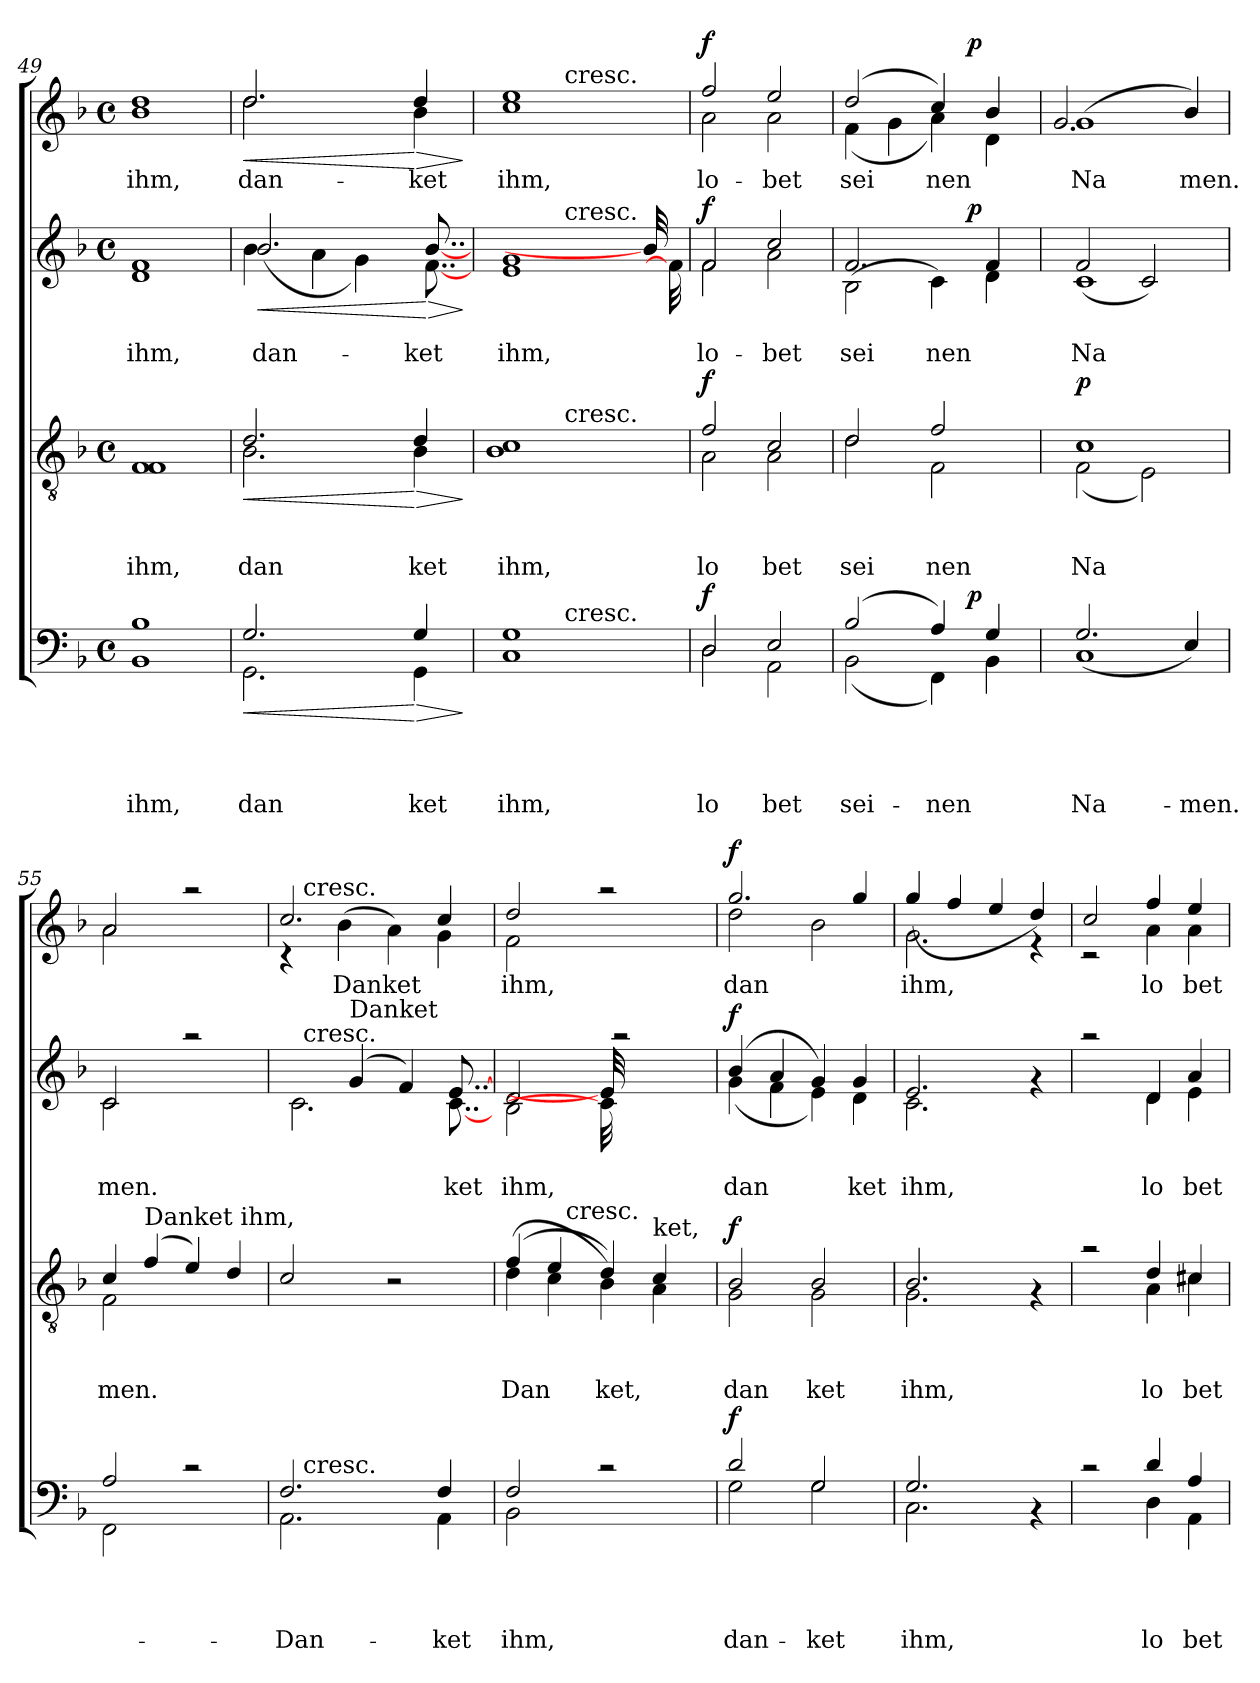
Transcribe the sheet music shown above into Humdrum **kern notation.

**kern	**text	**text	**text	**text	**dynam	**kern	**text	**text	**text	**dynam	**kern	**text	**text	**dynam	**kern	**text	**dynam
*part4	*part4	*part4	*part4	*part4	*part4	*part3	*part3	*part3	*part3	*part3	*part2	*part2	*part2	*part2	*part1	*part1	*part1
*staff4	*staff4	*staff4	*staff4	*staff4	*staff4	*staff3	*staff3	*staff3	*staff3	*staff3	*staff2	*staff2	*staff2	*staff2	*staff1	*staff1	*staff1
*clefF4	*	*	*	*	*	*clefGv2	*	*	*	*	*clefG2	*	*	*	*clefG2	*	*
*k[b-]	*	*	*	*	*	*k[b-]	*	*	*	*	*k[b-]	*	*	*	*k[b-]	*	*
*F:	*	*	*	*	*	*F:	*	*	*	*	*F:	*	*	*	*F:	*	*
*M4/4	*	*	*	*	*	*M4/4	*	*	*	*	*M4/4	*	*	*	*M4/4	*	*
*met(c)	*	*	*	*	*	*met(c)	*	*	*	*	*met(c)	*	*	*	*met(c)	*	*
=49	=49	=49	=49	=49	=49	=49	=49	=49	=49	=49	=49	=49	=49	=49	=49	=49	=49
!	!	!	!	!LO:LY:b	!	!	!	!	!LO:LY:b	!	!	!	!LO:LY:b	!	!	!LO:LY:b	!
1BB- 1B-	.	.	.	ihm,	.	1F 1F	.	.	ihm,	.	1d 1f	.	ihm,	.	1b- 1dd	ihm,	.
=50	=50	=50	=50	=50	=50	=50	=50	=50	=50	=50	=50	=50	=50	=50	=50	=50	=50
!	!	!	!	!LO:LY:b	!LO:HP:b	!	!	!	!LO:LY:b	!LO:HP:b	!	!	!	!	!	!LO:LY:b	!LO:HP:b
*^	*	*	*	*	*	*^	*	*	*	*	*^	*	*	*	*^	*	*
*	*	*	*	*	*	*	*	*	*	*	*	*	*	*^	*	*	*	*	*	*	*
*	*	*	*	*	*	*	*	*	*	*	*	*	*	*	*^	*	*	*	*	*	*	*
2.G/	2.GG\	.	.	.	dan	<	2.d/	2.B-\	.	.	dan	<	16.ryy	32ryy	32ryy	32ryy	.	.	.	2.dd/	2.dd\	dan-	<
!	!	!	!	!	!	!	!	!	!	!	!	!	!	!	!	!	!	!LO:LY:b	!LO:HP:b	!	!	!	!
.	.	.	.	.	.	.	.	.	.	.	.	.	.	(<2.b-/	4b-\	2.ryy	.	dan-	<	.	.	.	.
.	.	.	.	.	.	.	.	.	.	.	.	.	4...ryy	.	.	.	.	.	.	.	.	.	.
.	.	.	.	.	.	.	.	.	.	.	.	.	.	.	4a\	.	.	.	.	.	.	.	.
.	.	.	.	.	.	.	.	.	.	.	.	.	.	.	4g\)	.	.	.	.	.	.	.	.
.	.	.	.	.	.	.	.	.	.	.	.	.	16ryy	.	.	.	.	.	.	.	.	.	.
.	.	.	.	.	.	.	.	.	.	.	.	.	4.ryy	.	.	.	.	.	.	.	.	.	.
!	!	!	!	!	!LO:LY:b	!LO:HP:n=1:b	!	!	!	!	!LO:LY:b	!LO:HP:n=1:b	!	!	!	!	!	!	!	!	!	!LO:LY:b	!LO:HP:n=1:b
4G/	4GG\	.	.	.	ket	[ >	4d/	4B-\	.	.	ket	[ >	.	.	.	.	.	.	.	4dd/	4b-\	-ket	[ >
!	!	!	!	!	!	!	!	!	!	!	!	!	!	!	!	!	!	!LO:LY:b	!LO:HP:n=1:b	!	!	!	!
.	.	.	.	.	.	.	.	.	.	.	.	.	.	[8..b-/	8.ryy	[8..f\	.	-ket	[ >	.	.	.	.
.	.	.	.	.	.	.	.	.	.	.	.	.	.	.	32ryy	.	.	.	.	.	.	.	.
*v	*v	*	*	*	*	*	*	*	*	*	*	*	*v	*v	*v	*v	*	*	*	*v	*v	*	*
*	*	*	*	*	*	*v	*v	*	*	*	*	*	*	*	*	*	*	*
.	.	.	.	.	]	.	.	.	.	]	.	.	.	]	.	.	]
=51	=51	=51	=51	=51	=51	=51	=51	=51	=51	=51	=51	=51	=51	=51	=51	=51	=51
!	!	!	!	!LO:LY:b	!	!	!	!	!LO:LY:b	!	!	!	!LO:LY:b	!	!	!LO:LY:b	!
*^	*	*	*	*	*	*^	*	*	*	*	*^	*	*	*	*^	*	*
1C 1G	4ryy	.	.	.	ihm,	.	1B- 1c	4ryy	.	.	ihm,	.	1e 1g	4ryy	.	ihm,	.	1cc 1ee	4ryy	ihm,	.
.	16ryy	.	.	.	.	.	.	16ryy	.	.	.	.	.	16ryy	.	.	.	.	16ryy	.	.
!	!	!	!	!	!	!	!	!	!	!	!	!	!	!	!	!	!	!	!LO:TX:a:t=cresc.	!	!
!	!	!	!	!	!	!	!	!	!	!	!	!	!	!LO:TX:a:t=cresc.	!	!	!	!	!	!	!
!	!	!	!	!	!	!	!	!LO:TX:a:t=cresc.	!	!	!	!	!	!	!	!	!	!	!	!	!
!	!LO:TX:a:t=cresc.	!	!	!	!	!	!	!	!	!	!	!	!	!	!	!	!	!	!	!	!
.	2.ryy	.	.	.	.	.	.	2.ryy	.	.	.	.	.	2.ryy	.	.	.	.	2.ryy	.	.
16ryy	.	.	.	.	.	.	16ryy	.	.	.	.	.	32b-/]	.	.	.	.	16ryy	.	.	.
.	.	.	.	.	.	.	.	.	.	.	.	.	32f\]	.	.	.	.	.	.	.	.
=52	=52	=52	=52	=52	=52	=52	=52	=52	=52	=52	=52	=52	=52	=52	=52	=52	=52	=52	=52	=52	=52
!	!	!	!	!	!LO:LY:b	!LO:DY:a	!	!	!	!	!LO:LY:b	!LO:DY:a	!	!	!	!LO:LY:b	!LO:DY:a	!	!	!LO:LY:b	!LO:DY:a
2D/	2D\	.	.	.	lo	f	2A\	2f/	.	.	lo	f	2f/	2f\	.	lo-	f	2a\	2ff/	lo-	f
!	!	!	!	!	!LO:LY:b	!	!	!	!	!	!LO:LY:b	!	!	!	!	!LO:LY:b	!	!	!	!LO:LY:b	!
2E/	2AA\	.	.	.	bet	.	2c/	2A\	.	.	bet	.	2cc/	2a\	.	-bet	.	2ee/	2a\	-bet	.
!!LO:PB:g=z
=53	=53	=53	=53	=53	=53	=53	=53	=53	=53	=53	=53	=53	=53	=53	=53	=53	=53	=53	=53	=53	=53
!	!	!	!	!	!LO:LY:b	!	!	!	!	!	!LO:LY:b	!	!	!	!	!LO:LY:b	!	!	!	!LO:LY:b	!
*	*^	*	*	*	*	*	*	*	*	*	*	*	*	*^	*	*	*	*	*^	*	*
(2B-/	(<2BB-\	2ryy	.	.	.	sei-	.	2d/	2d\	.	.	sei	.	2ryy	2.f/	(<2B-\	.	sei	.	(2dd/	(<4f\	2ryy	sei	.
.	.	.	.	.	.	.	.	.	.	.	.	.	.	.	.	.	.	.	.	.	4g\	.	.	.
!	!	!	!	!	!	!LO:LY:b	!	!	!	!	!	!LO:LY:b	!	!	!	!	!	!LO:LY:b	!	!	!	!	!LO:LY:b	!
4A/)	4FF\)	8.ryy	.	.	.	-nen	.	2f/	2F\	.	.	nen	.	8.ryy	.	4c\)	.	nen	.	4cc/)	8.ryy	4a\)	nen	.
!	!	!	!	!	!	!	!LO:DY:a	!	!	!	!	!	!	!	!	!	!	!	!LO:DY:a	!	!	!	!	!LO:DY:a
.	.	4ryy	.	.	.	.	p	.	.	.	.	.	.	4ryy	.	.	.	.	p	.	4ryy	.	.	p
4G/	4BB-\	.	.	.	.	.	.	.	.	.	.	.	.	.	4d\	4f/	.	.	.	4d\	.	4b-/	.	.
.	.	16ryy	.	.	.	.	.	.	.	.	.	.	.	16ryy	.	.	.	.	.	.	16ryy	.	.	.
*	*	*	*	*	*	*	*	*	*	*	*	*	*	*v	*v	*v	*	*	*	*	*	*	*	*
*	*	*	*	*	*	*	*	*	*	*	*	*	*	*	*	*	*	*	*v	*v	*	*
=54	=54	=54	=54	=54	=54	=54	=54	=54	=54	=54	=54	=54	=54	=54	=54	=54	=54	=54	=54	=54	=54
!	!	!	!	!	!	!LO:LY:b	!	!	!	!	!	!LO:LY:b	!LO:DY:a	!	!	!LO:LY:b	!	!	!	!LO:LY:b	!
*	*v	*v	*	*	*	*	*	*	*	*	*	*	*	*^	*	*	*	*	*	*	*
1C	(2.G/	.	.	.	Na-	.	1c	(<2F\	.	.	Na	p	1c	(2f/	.	Na	.	(>1g	2.g/	Na	.
.	.	.	.	.	.	.	.	2E\)	.	.	.	.	.	2c/)	.	.	.	.	.	.	.
!	!	!	!	!	!LO:LY:b	!	!	!	!	!	!	!	!	!	!	!	!	!	!	!LO:LY:b	!
.	4E/)	.	.	.	-men.	.	.	.	.	.	.	.	.	.	.	.	.	.	4b-/)	men.	.
=55	=55	=55	=55	=55	=55	=55	=55	=55	=55	=55	=55	=55	=55	=55	=55	=55	=55	=55	=55	=55	=55
*	*	*	*	*	*	*	*	*^	*	*	*	*	*	*	*	*	*	*	*	*	*
!	!	!	!	!	!	!	!	!	!	!	!	!LO:LY:b	!	!	!	!	!LO:LY:b	!	!	!	!	!
2A/	2FF\	.	.	.	.	.	4ryy	2F\	4c/	.	.	men.	.	2c/	2c\	.	men.	.	2a/	2a\	.	.
!	!	!	!	!	!	!	!LO:TX:a:t=Danket ihm,	!	!	!	!	!	!	!	!	!	!	!	!	!	!	!
.	.	.	.	.	.	.	2.ryy	.	(4f/	.	.	.	.	.	.	.	.	.	.	.	.	.
2rc	2ryy	.	.	.	.	.	.	2ryy	4e/)	.	.	.	.	2raa	2ryy	.	.	.	2raa	2ryy	.	.
.	.	.	.	.	.	.	.	.	4d/	.	.	.	.	.	.	.	.	.	.	.	.	.
*	*	*	*	*	*	*	*	*	*	*	*	*	*	*	*	*	*	*	*v	*v	*	*
=56	=56	=56	=56	=56	=56	=56	=56	=56	=56	=56	=56	=56	=56	=56	=56	=56	=56	=56	=56	=56	=56
!	!	!	!	!	!LO:LY:b	!	!	!	!	!	!	!	!	!	!	!	!	!	!	!	!
*	*^	*	*	*	*	*	*	*	*	*	*	*	*	*	*	*	*	*	*^	*	*
*	*	*	*	*	*	*	*	*v	*v	*v	*	*	*	*	*	*	*	*	*	*	*^	*	*
2.F/	2.AA\	16ryy	.	.	.	Dan-	.	2c/	.	.	.	.	16ryy	32ryy	.	.	.	16ryy	2.cc/	4rc	.	.
.	.	.	.	.	.	.	.	.	.	.	.	.	.	2.c\	.	.	.	.	.	.	.	.
!	!	!	!	!	!	!	!	!	!	!	!	!	!	!	!	!	!	!LO:TX:a:t=cresc.	!	!	!	!
!	!	!	!	!	!	!	!	!	!	!	!	!	!LO:TX:a:t=cresc.	!	!	!	!	!	!	!	!	!
!	!	!LO:TX:a:t=cresc.	!	!	!	!	!	!	!	!	!	!	!	!	!	!	!	!	!	!	!	!
.	.	2...ryy	.	.	.	.	.	.	.	.	.	.	8..ryy	.	.	.	.	2...ryy	.	.	.	.
!	!	!	!	!	!	!	!	!	!	!	!	!	!	!	!	!	!	!	!	!	!LO:LY:b	!
.	.	.	.	.	.	.	.	.	.	.	.	.	.	.	.	.	.	.	.	(<4b-\	Danket	.
!	!	!	!	!	!	!	!	!	!	!	!	!	!LO:TX:a:t=Danket	!	!	!	!	!	!	!	!	!
.	.	.	.	.	.	.	.	.	.	.	.	.	(4g/	.	.	.	.	.	.	.	.	.
.	.	.	.	.	.	.	.	2r	.	.	.	.	.	.	.	.	.	.	.	4a\)	.	.
.	.	.	.	.	.	.	.	.	.	.	.	.	4f/)	.	.	.	.	.	.	.	.	.
!	!	!	!	!	!	!LO:LY:b	!	!	!	!	!	!	!	!	!	!	!	!	!	!	!	!
4F/	4AA\	.	.	.	.	-ket	.	.	.	.	.	.	.	.	.	.	.	.	4g\	4cc/	.	.
!	!	!	!	!	!	!	!	!	!	!	!	!	!	!	!	!LO:LY:b	!	!	!	!	!	!
.	.	.	.	.	.	.	.	.	.	.	.	.	[8..e/	[8..c\	.	ket	.	.	.	.	.	.
*	*	*	*	*	*	*	*	*	*	*	*	*	*	*	*	*	*	*v	*v	*v	*	*
=57	=57	=57	=57	=57	=57	=57	=57	=57	=57	=57	=57	=57	=57	=57	=57	=57	=57	=57	=57	=57
!	!	!	!	!	!	!	!	!LO:TX:a:t=dan	!	!	!	!	!	!	!	!	!	!	!	!
!	!	!	!	!	!	!LO:LY:b	!	!	!	!	!LO:LY:b	!	!	!	!	!LO:LY:b	!	!	!LO:LY:b	!
*	*	*	*	*	*	*	*	*^	*	*	*	*	*	*	*	*	*	*^	*	*
*	*v	*v	*	*	*	*	*	*	*^	*	*	*	*	*	*	*	*	*	*	*	*	*
2F/	2BB-\	.	.	.	ihm,	.	(4f/	(<4d\	4ryy	.	.	Dan	.	2d/	2B-\	.	ihm,	.	2dd/	2f\	ihm,	.
.	.	.	.	.	.	.	4c\	4e/	16ryy	.	.	.	.	.	.	.	.	.	.	.	.	.
!	!	!	!	!	!	!	!	!	!LO:TX:a:t=cresc.	!	!	!	!	!	!	!	!	!	!	!	!	!
.	.	.	.	.	.	.	.	.	2ryy	.	.	.	.	.	.	.	.	.	.	.	.	.
!	!	!	!	!	!	!	!	!	!	!	!	!LO:LY:b	!	!	!	!	!	!	!	!	!	!
2rc	32ryy	.	.	.	.	.	4d/)	4B-\)	.	.	.	ket,	.	32e/]	32c\]	.	.	.	2raa	32ryy	.	.
.	2ryy	.	.	.	.	.	.	.	.	.	.	.	.	2raa	2ryy	.	.	.	.	2ryy	.	.
!	!	!	!	!	!	!	!LO:TX:a:t=ket,	!	!	!	!	!	!	!	!	!	!	!	!	!	!	!
.	.	.	.	.	.	.	4c/	4A\	.	.	.	.	.	.	.	.	.	.	.	.	.	.
.	.	.	.	.	.	.	.	.	8..ryy	.	.	.	.	.	.	.	.	.	.	.	.	.
32ryy	.	.	.	.	.	.	32ryy	32ryy	.	.	.	.	.	.	.	.	.	.	32ryy	.	.	.
=58	=58	=58	=58	=58	=58	=58	=58	=58	=58	=58	=58	=58	=58	=58	=58	=58	=58	=58	=58	=58	=58	=58
!	!	!	!	!	!LO:LY:b	!LO:DY:a	!	!	!	!	!	!LO:LY:b	!LO:DY:a	!	!	!	!LO:LY:b	!LO:DY:a	!	!	!LO:LY:b	!LO:DY:a
*	*	*	*	*	*	*	*	*v	*v	*	*	*	*	*	*	*	*	*	*	*	*	*
2G\	2d/	.	.	.	dan-	f	2G\	2B-/	.	.	dan	f	(4b-/	(<4g\	.	dan	f	2.gg/	2dd\	dan	f
.	.	.	.	.	.	.	.	.	.	.	.	.	4a/	4f\	.	.	.	.	.	.	.
!	!	!	!	!	!LO:LY:b	!	!	!	!	!	!LO:LY:b	!	!	!	!	!	!	!	!	!	!
2G/	2G\	.	.	.	-ket	.	2G\	2B-/	.	.	ket	.	4g/)	4e\)	.	.	.	.	2b-\	.	.
!	!	!	!	!	!	!	!	!	!	!	!	!	!	!	!	!LO:LY:b	!	!	!	!	!
.	.	.	.	.	.	.	.	.	.	.	.	.	4g/	4d\	.	ket	.	4gg/	.	.	.
=59	=59	=59	=59	=59	=59	=59	=59	=59	=59	=59	=59	=59	=59	=59	=59	=59	=59	=59	=59	=59	=59
!	!	!	!	!	!LO:LY:b	!	!	!	!	!	!LO:LY:b	!	!	!	!	!LO:LY:b	!	!	!	!LO:LY:b	!
2.G/	2.C\	.	.	.	ihm,	.	2.B-/	2.G\	.	.	ihm,	.	2.e/	2.c\	.	ihm,	.	2.g\	(4gg/	ihm,	.
.	.	.	.	.	.	.	.	.	.	.	.	.	.	.	.	.	.	.	4ff/	.	.
.	.	.	.	.	.	.	.	.	.	.	.	.	.	.	.	.	.	.	4ee/	.	.
4rAA	4ryy	.	.	.	.	.	4rF	4ryy	.	.	.	.	4rf	4ryy	.	.	.	4rd	4dd/)	.	.
=60	=60	=60	=60	=60	=60	=60	=60	=60	=60	=60	=60	=60	=60	=60	=60	=60	=60	=60	=60	=60	=60
2rc	2ryy	.	.	.	.	.	2ra	2ryy	.	.	.	.	2raa	2ryy	.	.	.	2cc/	2rc	.	.
!	!	!	!	!	!LO:LY:b	!	!	!	!	!	!LO:LY:b	!	!	!	!	!LO:LY:b	!	!	!	!LO:LY:b	!
4d/	4D\	.	.	.	lo	.	4d/	4A\	.	.	lo	.	4d/	4d\	.	lo	.	4a\	4ff/	lo	.
!	!	!	!	!	!LO:LY:b	!	!	!	!	!	!LO:LY:b	!	!	!	!	!LO:LY:b	!	!	!	!LO:LY:b	!
4A/	4AA\	.	.	.	bet	.	4c#X/	4c#\	.	.	bet	.	4e\	4a/	.	bet	.	4ee/	4a\	bet	.
*v	*v	*	*	*	*	*	*	*	*	*	*	*	*v	*v	*	*	*	*v	*v	*	*
*	*	*	*	*	*	*v	*v	*	*	*	*	*	*	*	*	*	*	*
=	=	=	=	=	=	=	=	=	=	=	=	=	=	=	=	=	=
*-	*-	*-	*-	*-	*-	*-	*-	*-	*-	*-	*-	*-	*-	*-	*-	*-	*-
